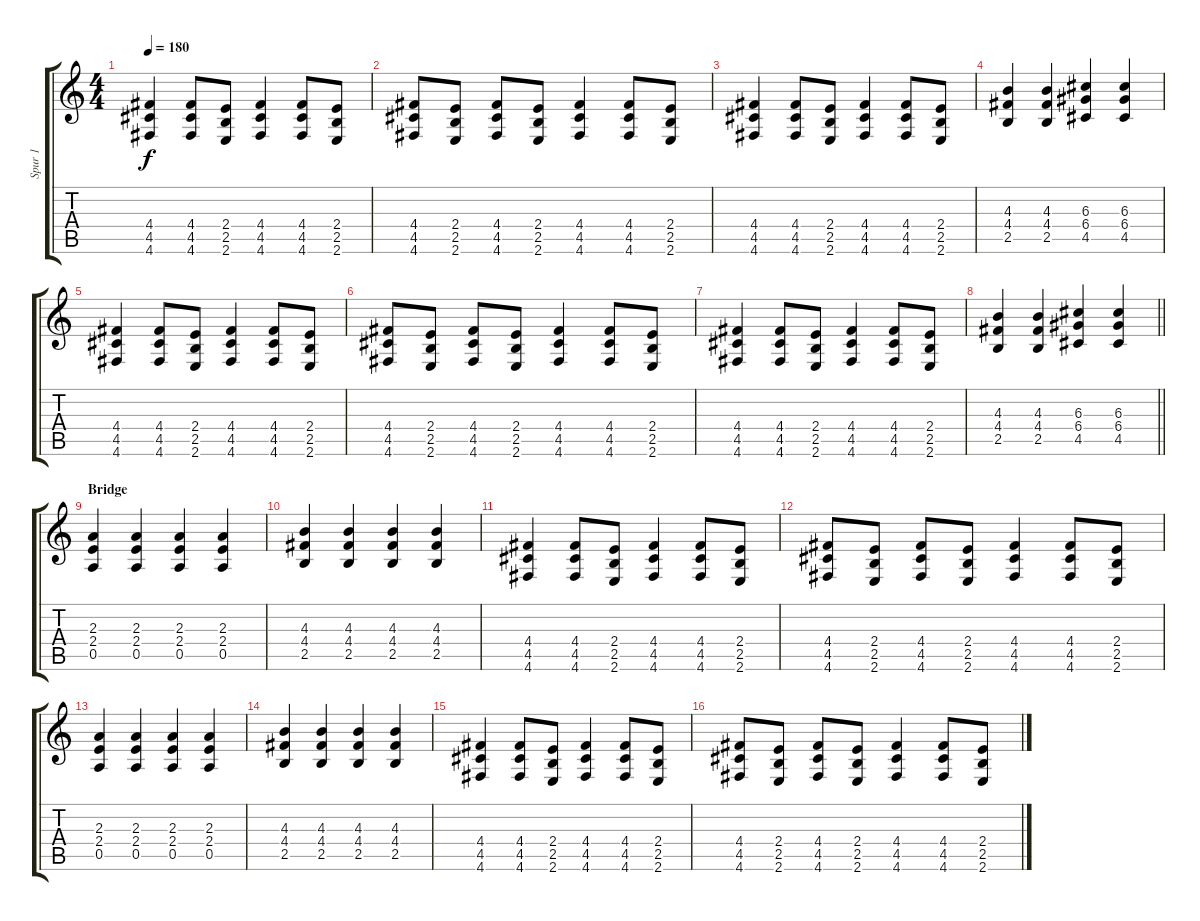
\track ("Spur 1" "Spur 1") {instrument distortionguitar}
\staff {score tabs}
\tuning (E4 B3 G3 D3 A2 D2) {hide}
\ts (4 4)
\tempo 180
\clef g2
\ks c
(4.4 4.5 4.6).4{dy f} (4.4 4.5 4.6).8 (2.4 2.5 2.6).8 (4.4 4.5 4.6).4 (4.4 4.5 4.6).8 (2.4 2.5 2.6).8 |
(4.4 4.5 4.6).8 (2.4 2.5 2.6).8 (4.4 4.5 4.6).8 (2.4 2.5 2.6).8 (4.4 4.5 4.6).4 (4.4 4.5 4.6).8 (2.4 2.5 2.6).8 |
(4.4 4.5 4.6).4 (4.4 4.5 4.6).8 (2.4 2.5 2.6).8 (4.4 4.5 4.6).4 (4.4 4.5 4.6).8 (2.4 2.5 2.6).8 |
(4.3 4.4 2.5).4 (4.3 4.4 2.5).4 (6.3 6.4 4.5).4 (6.3 6.4 4.5).4 |
(4.4 4.5 4.6).4 (4.4 4.5 4.6).8 (2.4 2.5 2.6).8 (4.4 4.5 4.6).4 (4.4 4.5 4.6).8 (2.4 2.5 2.6).8 |
(4.4 4.5 4.6).8 (2.4 2.5 2.6).8 (4.4 4.5 4.6).8 (2.4 2.5 2.6).8 (4.4 4.5 4.6).4 (4.4 4.5 4.6).8 (2.4 2.5 2.6).8 |
(4.4 4.5 4.6).4 (4.4 4.5 4.6).8 (2.4 2.5 2.6).8 (4.4 4.5 4.6).4 (4.4 4.5 4.6).8 (2.4 2.5 2.6).8 |
\barLineRight lightlight
(4.3 4.4 2.5).4 (4.3 4.4 2.5).4 (6.3 6.4 4.5).4 (6.3 6.4 4.5).4 |
\section ("" "Bridge")
(2.3 2.4 0.5).4 (2.3 2.4 0.5).4 (2.3 2.4 0.5).4 (2.3 2.4 0.5).4 |
(4.3 4.4 2.5).4 (4.3 4.4 2.5).4 (4.3 4.4 2.5).4 (4.3 4.4 2.5).4 |
(4.4 4.5 4.6).4 (4.4 4.5 4.6).8 (2.4 2.5 2.6).8 (4.4 4.5 4.6).4 (4.4 4.5 4.6).8 (2.4 2.5 2.6).8 |
(4.4 4.5 4.6).8 (2.4 2.5 2.6).8 (4.4 4.5 4.6).8 (2.4 2.5 2.6).8 (4.4 4.5 4.6).4 (4.4 4.5 4.6).8 (2.4 2.5 2.6).8 |
(2.3 2.4 0.5).4 (2.3 2.4 0.5).4 (2.3 2.4 0.5).4 (2.3 2.4 0.5).4 |
(4.3 4.4 2.5).4 (4.3 4.4 2.5).4 (4.3 4.4 2.5).4 (4.3 4.4 2.5).4 |
(4.4 4.5 4.6).4 (4.4 4.5 4.6).8 (2.4 2.5 2.6).8 (4.4 4.5 4.6).4 (4.4 4.5 4.6).8 (2.4 2.5 2.6).8 |
(4.4 4.5 4.6).8 (2.4 2.5 2.6).8 (4.4 4.5 4.6).8 (2.4 2.5 2.6).8 (4.4 4.5 4.6).4 (4.4 4.5 4.6).8 (2.4 2.5 2.6).8
